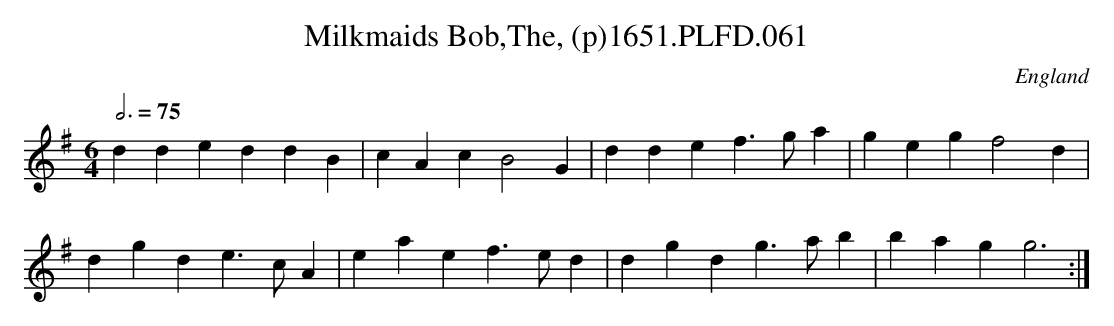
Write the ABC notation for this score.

X:1
T:Milkmaids Bob,The, (p)1651.PLFD.061
M:6/4
L:1/4
Q:3/4=75
O:England
K:G
dde ddB|cAc B2 G|dde f>ga|geg f2d|
dgd e>cA|eae f>ed|dgd g>ab|bag g3:|
